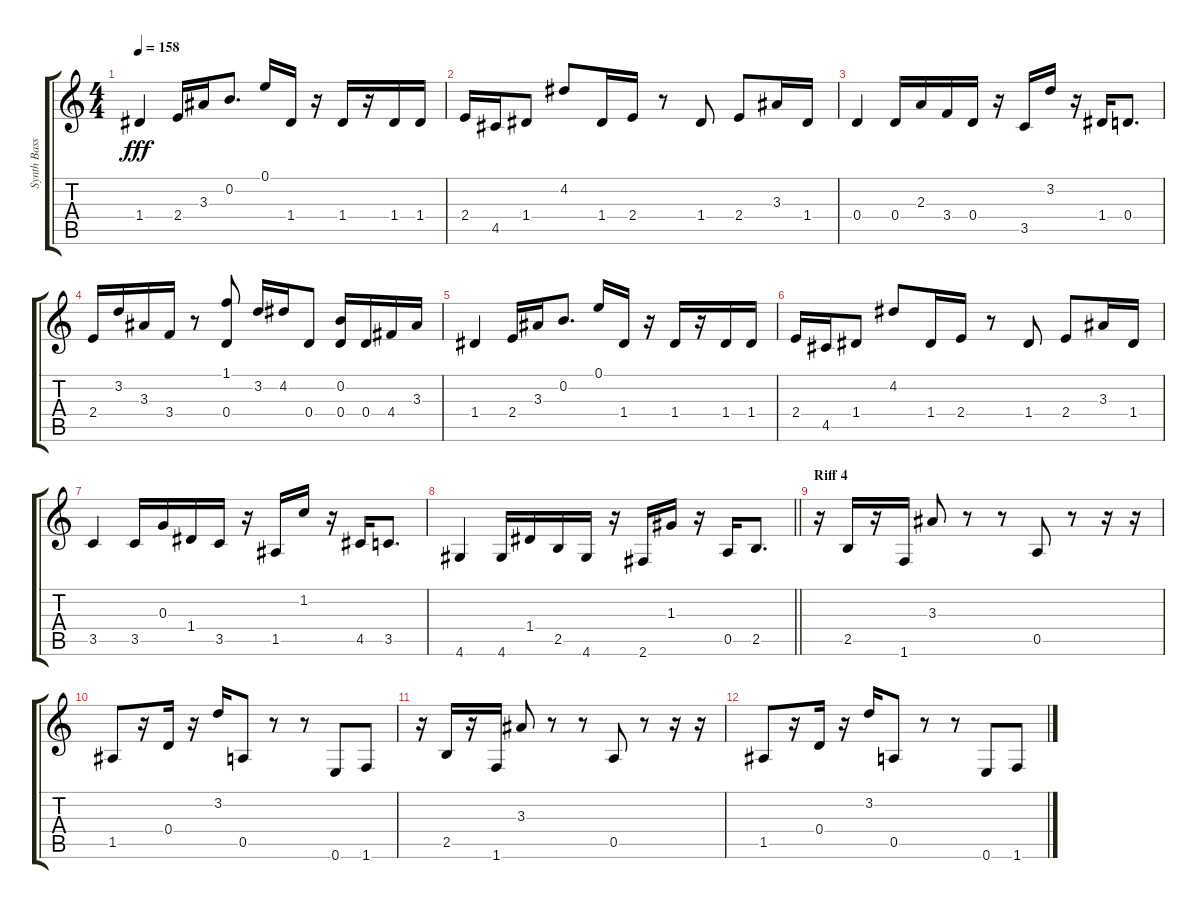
\track ("Synth Bass" "Synth Bass") {instrument synthbass1}
\staff {score tabs}
\tuning (E4 B3 G3 D3 A2 E2) {hide}
\ts (4 4)
\tempo 158
\clef g2
\ks c
1.4.4{dy fff} 2.4.16 3.3.16 0.2.8{d} 0.1.16 1.4.16 r.16 1.4.16 r.16 1.4.16 1.4.16 |
2.4.16 4.5.16 1.4.8 4.2.8 1.4.16 2.4.16 r.8 1.4.8 2.4.8 3.3.16 1.4.16 |
0.4.4 0.4.16 2.3.16 3.4.16 0.4.16 r.16 3.5.16 3.2.16 r.16 1.4.16 0.4.8{d} |
2.4.16 3.2.16 3.3.16 3.4.16 r.8 (1.1 0.4).8 3.2.16 4.2.16 0.4.8 (0.2 0.4).16 0.4.16 4.4.16 3.3.16 |
1.4.4 2.4.16 3.3.16 0.2.8{d} 0.1.16 1.4.16 r.16 1.4.16 r.16 1.4.16 1.4.16 |
2.4.16 4.5.16 1.4.8 4.2.8 1.4.16 2.4.16 r.8 1.4.8 2.4.8 3.3.16 1.4.16 |
3.5.4 3.5.16 0.3.16 1.4.16 3.5.16 r.16 1.5.16 1.2.16 r.16 4.5.16 3.5.8{d} |
\barLineRight lightlight
4.6.4 4.6.16 1.4.16 2.5.16 4.6.16 r.16 2.6.16 1.3.16 r.16 0.5.16 2.5.8{d} |
\section ("" "Riff 4")
r.16 2.5.16 r.16 1.6.16 3.3.8 r.8 r.8 0.5.8 r.8 r.16 r.16 |
1.5.8 r.16 0.4.16 r.16 3.2.16 0.5.8 r.8 r.8 0.6.8 1.6.8 |
r.16 2.5.16 r.16 1.6.16 3.3.8 r.8 r.8 0.5.8 r.8 r.16 r.16 |
1.5.8 r.16 0.4.16 r.16 3.2.16 0.5.8 r.8 r.8 0.6.8 1.6.8
